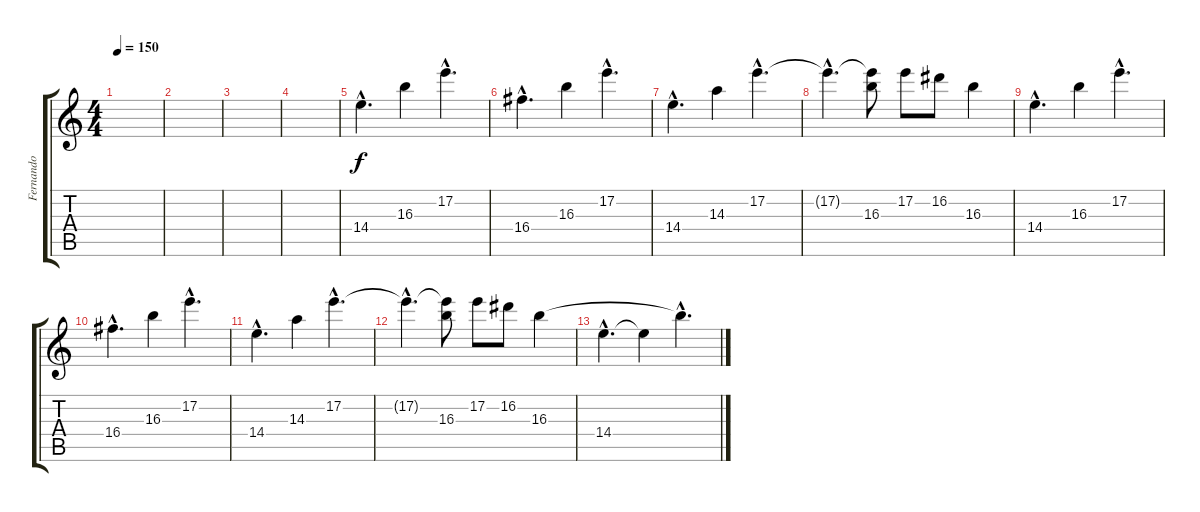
\track ("Fernando" "Fernando") {instrument overdrivenguitar}
\staff {score tabs}
\tuning (E4 B3 G3 D3 A2 E2) {hide}
\ts (4 4)
\tempo 150
\clef g2
\ks c
|
|
|
|
14.4{hac}.4{d} 16.3.4 17.2{hac}.4{d} |
16.4{hac}.4{d} 16.3.4 17.2{hac}.4{d} |
14.4{hac}.4{d} 14.3.4 17.2{hac}.4{d} |
17.2{hac t}.4{d} (17.2{t} 16.3).8 17.2.8 16.2.8 16.3.4 |
14.4{hac}.4{d} 16.3.4 17.2{hac}.4{d} |
16.4{hac}.4{d} 16.3.4 17.2{hac}.4{d} |
14.4{hac}.4{d} 14.3.4 17.2{hac}.4{d} |
17.2{hac t}.4{d} (17.2{t} 16.3).8 17.2.8 16.2.8 16.3.4 |
14.4{hac}.4{d} 14.4{t}.4 16.3{hac t}.4{d}
